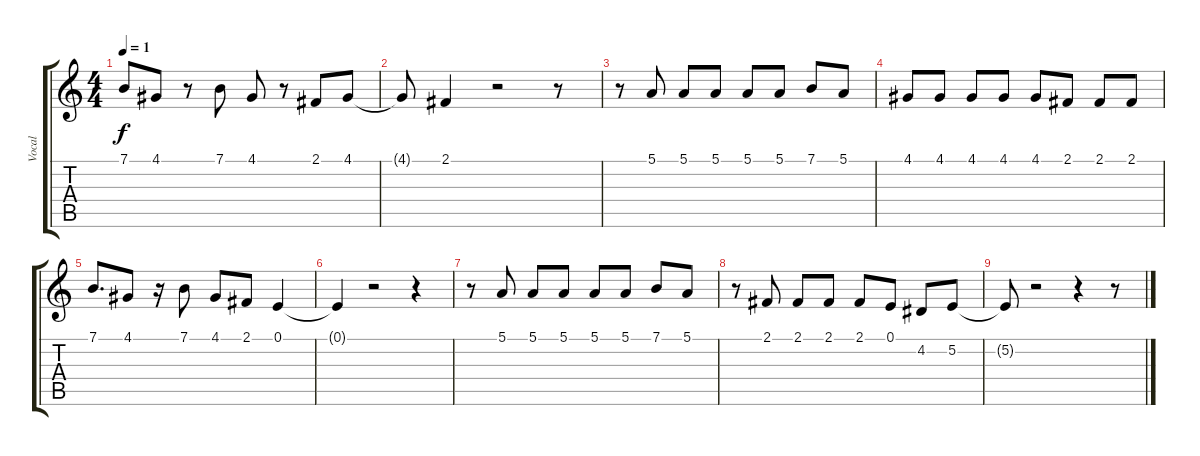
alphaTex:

\track ("Vocal" "Vocal") {instrument lead6voice}
\staff {score tabs}
\tuning (E4 B3 G3 D3 A2 D2) {hide}
\ts (4 4)
\tempo 1
\clef g2
\ks c
7.1.8{dy f} 4.1.8 r.8 7.1.8 4.1.8 r.8 2.1.8 4.1.8 |
4.1{t}.8 2.1.4 r.2 r.8 |
r.8 5.1.8 5.1.8 5.1.8 5.1.8 5.1.8 7.1.8 5.1.8 |
4.1.8 4.1.8 4.1.8 4.1.8 4.1.8 2.1.8 2.1.8 2.1.8 |
7.1.8{d} 4.1.8 r.16 7.1.8 4.1.8 2.1.8 0.1.4 |
0.1{t}.4 r.2 r.4 |
r.8 5.1.8 5.1.8 5.1.8 5.1.8 5.1.8 7.1.8 5.1.8 |
r.8 2.1.8 2.1.8 2.1.8 2.1.8 0.1.8 4.2.8 5.2.8 |
5.2{t}.8 r.2 r.4 r.8
